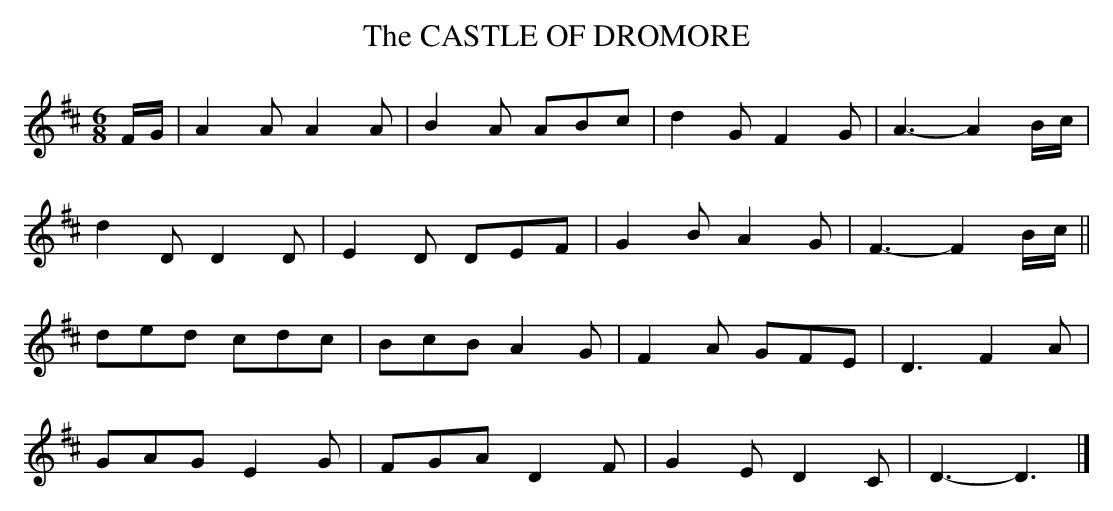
X:1
T:CASTLE OF DROMORE, The
Y:"with feeling"
M:6/8
L:1/8
K:D
F/G/|A2A A2A|B2A ABc|d2G F2G|A3-A2B/c/|
d2D D2D|E2D DEF|G2B A2G|F3-F2B/c/||
ded cdc|BcB A2G|F2A GFE|D3F2A|
GAG E2G|FGA D2F|G2E D2C|D3-D3|]
